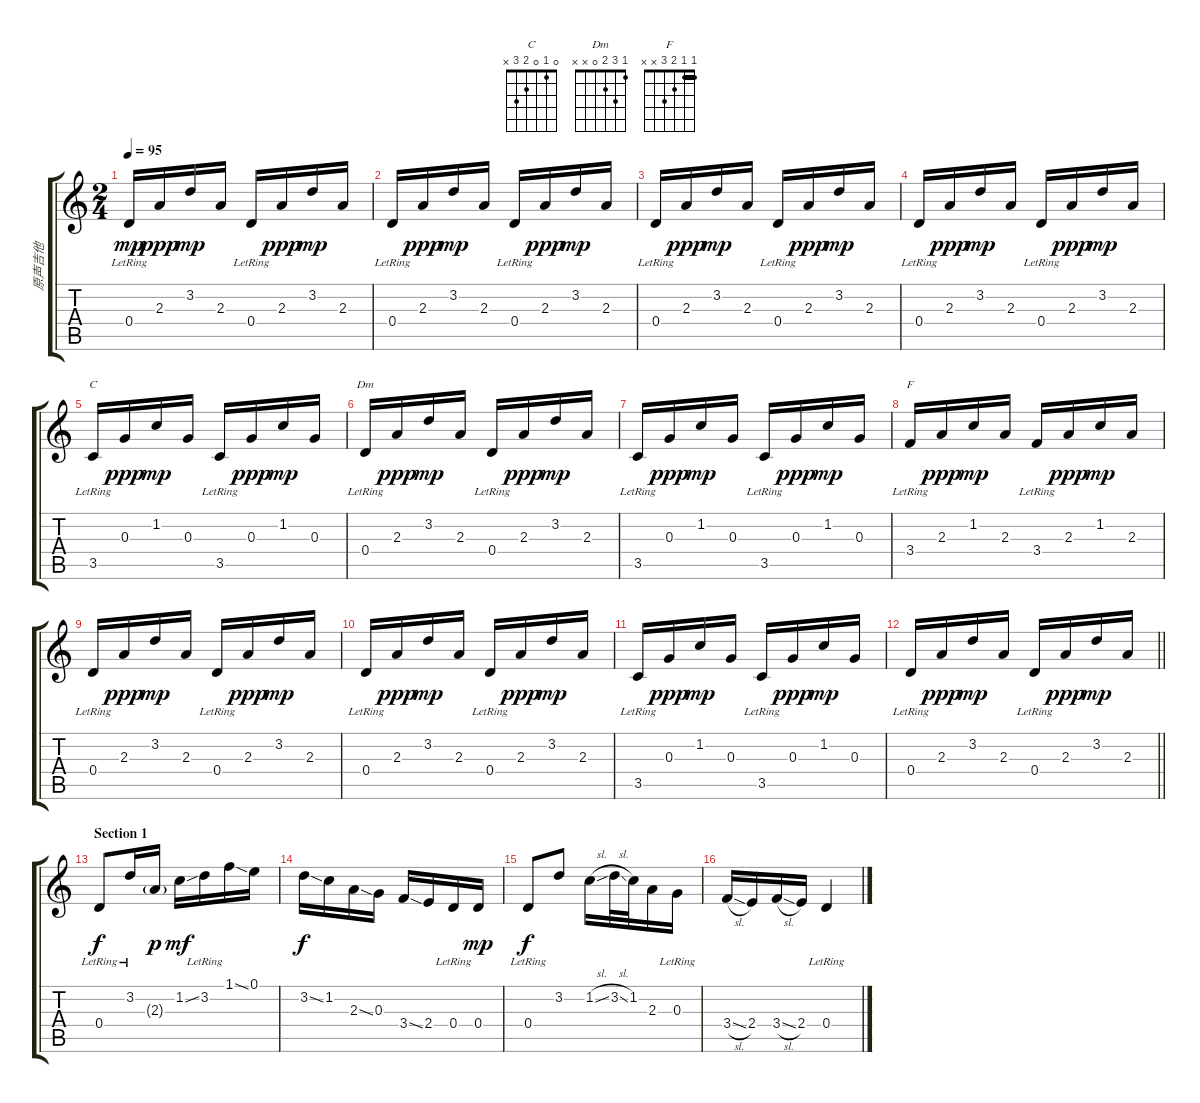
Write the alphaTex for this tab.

\track ("原声吉他" "原声吉他") {instrument acousticguitarsteel}
\staff {score tabs}
\tuning (E4 B3 G3 D3 A2 E2) {hide}
\chord ("C" 0 1 0 2 3 x)
\chord ("Dm" 1 3 2 0 x x)
\chord ("F" 1 1 2 3 x x) {barre 1}
\ts (2 4)
\tempo 95
\clef g2
\ks c
0.4{lr}.16{dy mp} 2.3.16{dy ppp} 3.2.16{dy mp} 2.3.16 0.4{lr}.16 2.3.16{dy ppp} 3.2.16{dy mp} 2.3.16 |
0.4{lr}.16 2.3.16{dy ppp} 3.2.16{dy mp} 2.3.16 0.4{lr}.16 2.3.16{dy ppp} 3.2.16{dy mp} 2.3.16 |
0.4{lr}.16 2.3.16{dy ppp} 3.2.16{dy mp} 2.3.16 0.4{lr}.16 2.3.16{dy ppp} 3.2.16{dy mp} 2.3.16 |
0.4{lr}.16 2.3.16{dy ppp} 3.2.16{dy mp} 2.3.16 0.4{lr}.16 2.3.16{dy ppp} 3.2.16{dy mp} 2.3.16 |
3.5{lr}.16{ch "C"} 0.3.16{dy ppp} 1.2.16{dy mp} 0.3.16 3.5{lr}.16 0.3.16{dy ppp} 1.2.16{dy mp} 0.3.16 |
0.4{lr}.16{ch "Dm"} 2.3.16{dy ppp} 3.2.16{dy mp} 2.3.16 0.4{lr}.16 2.3.16{dy ppp} 3.2.16{dy mp} 2.3.16 |
3.5{lr}.16 0.3.16{dy ppp} 1.2.16{dy mp} 0.3.16 3.5{lr}.16 0.3.16{dy ppp} 1.2.16{dy mp} 0.3.16 |
3.4{lr}.16{ch "F"} 2.3.16{dy ppp} 1.2.16{dy mp} 2.3.16 3.4{lr}.16 2.3.16{dy ppp} 1.2.16{dy mp} 2.3.16 |
0.4{lr}.16 2.3.16{dy ppp} 3.2.16{dy mp} 2.3.16 0.4{lr}.16 2.3.16{dy ppp} 3.2.16{dy mp} 2.3.16 |
0.4{lr}.16 2.3.16{dy ppp} 3.2.16{dy mp} 2.3.16 0.4{lr}.16 2.3.16{dy ppp} 3.2.16{dy mp} 2.3.16 |
3.5{lr}.16 0.3.16{dy ppp} 1.2.16{dy mp} 0.3.16 3.5{lr}.16 0.3.16{dy ppp} 1.2.16{dy mp} 0.3.16 |
\barLineRight lightlight
0.4{lr}.16{volume 13} 2.3.16{dy ppp} 3.2.16{dy mp} 2.3.16 0.4{lr}.16 2.3.16{dy ppp} 3.2.16{dy mp} 2.3.16 |
\section ("" "Section 1")
0.4{lr}.8{dy f} 3.2{lr}.16 2.3{g}.16{dy p} 1.2{ss}.16{dy mf} 3.2{lr}.16 1.1{ss}.16 0.1.16 |
3.2{ss}.16{dy f} 1.2.16 2.3{ss}.16 0.3.16 3.4{ss}.16 2.4.16 0.4{lr}.16 0.4.16{dy mp} |
0.4{lr}.8{dy f} 3.2.8 1.2{sl}.16 3.2{sl}.32 1.2.32 2.3.16 0.3{lr}.16 |
3.4{sl}.16 2.4.16 3.4{sl}.16 2.4.16 0.4{lr}.4
